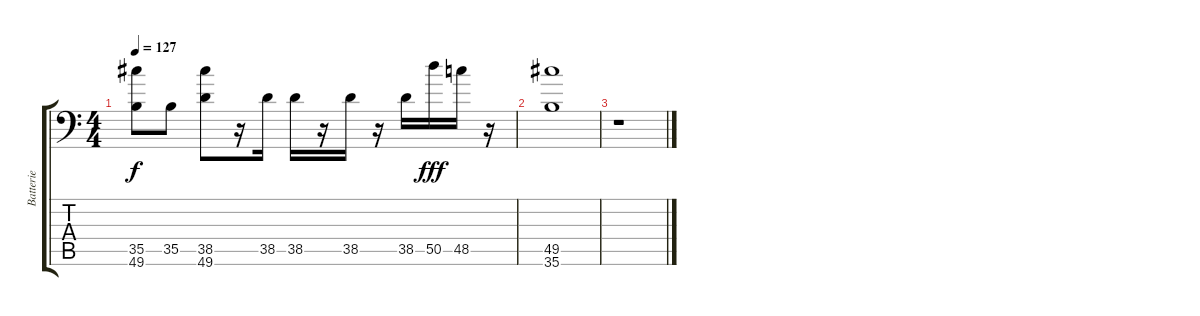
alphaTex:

\track ("Batterie" "Batterie") {instrument acousticgrandpiano}
\staff {score tabs}
\tuning (C-1 C-1 C-1 C-1 C-1 C-1) {hide}
\ts (4 4)
\tempo 127
\clef f4
\ks c
(35.5 49.6).8{dy f} 35.5.8 (38.5 49.6).8 r.16 38.5.16 38.5.16 r.16 38.5.16 r.16 38.5.16 50.5.16{dy fff} 48.5.16 r.16 |
(49.5 35.6).1 |
r.1
